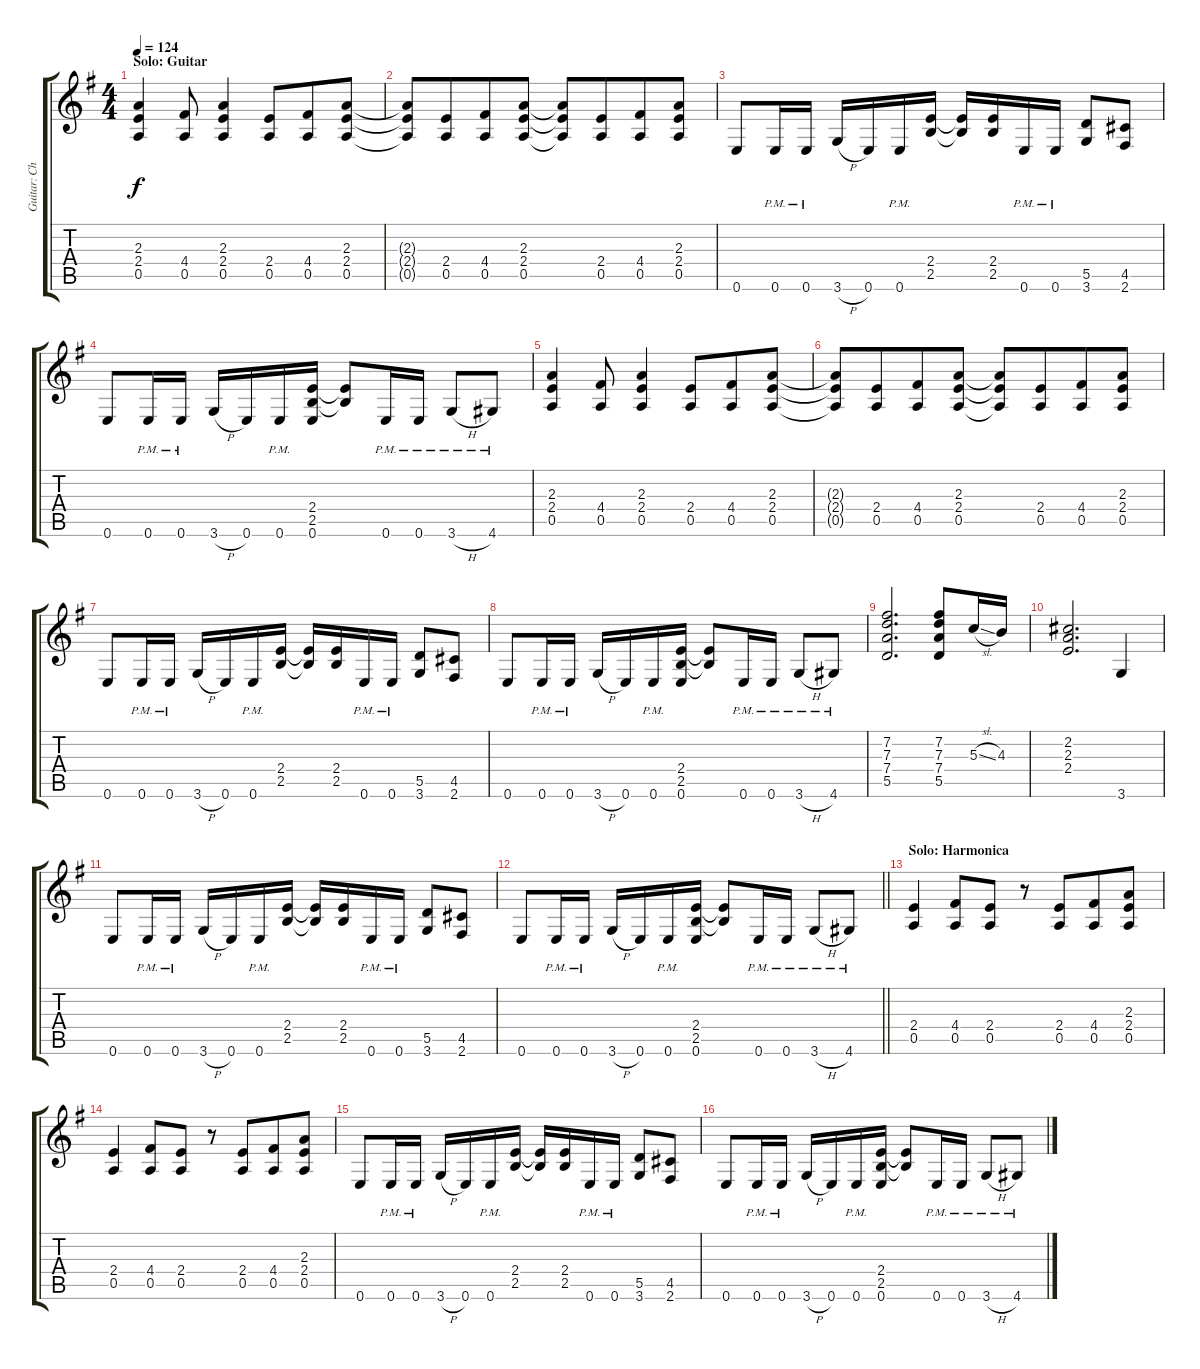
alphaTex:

\track ("Guitar: Charlie" "Guitar: Ch") {instrument distortionguitar}
\staff {score tabs}
\tuning (E4 B3 G3 D3 A2 E2) {hide}
\ts (4 4)
\section ("" "Solo: Guitar")
\tempo 124
\clef g2
\ks g
(2.3 2.4 0.5).4{dy f} (4.4 0.5).8 (2.3 2.4 0.5).4 (2.4 0.5).8{beam merge} (4.4 0.5).8 (2.3 2.4 0.5).8 |
(2.3{t} 2.4{t} 0.5{t}).8 (2.4 0.5).8{beam merge} (4.4 0.5).8 (2.3 2.4 0.5).8 (2.3{t} 2.4{t} 0.5{t}).8 (2.4 0.5).8{beam merge} (4.4 0.5).8 (2.3 2.4 0.5).8 |
0.6.8 0.6{pm}.16 0.6{pm}.16 3.6{h}.16 0.6.16 0.6{pm}.16 (2.4 2.5).16 (2.4{t} 2.5{t}).16 (2.4 2.5).16 0.6{pm}.16 0.6{pm}.16 (5.5 3.6).8 (4.5 2.6).8 |
0.6.8 0.6{pm}.16 0.6{pm}.16 3.6{h}.16 0.6.16 0.6{pm}.16 (2.4 2.5 0.6).16 (2.4{t} 2.5{t}).8 0.6{pm}.16 0.6{pm}.16 3.6{h pm}.8 4.6{pm}.8 |
(2.3 2.4 0.5).4 (4.4 0.5).8 (2.3 2.4 0.5).4 (2.4 0.5).8{beam merge} (4.4 0.5).8 (2.3 2.4 0.5).8 |
(2.3{t} 2.4{t} 0.5{t}).8 (2.4 0.5).8{beam merge} (4.4 0.5).8 (2.3 2.4 0.5).8 (2.3{t} 2.4{t} 0.5{t}).8 (2.4 0.5).8{beam merge} (4.4 0.5).8 (2.3 2.4 0.5).8 |
0.6.8 0.6{pm}.16 0.6{pm}.16 3.6{h}.16 0.6.16 0.6{pm}.16 (2.4 2.5).16 (2.4{t} 2.5{t}).16 (2.4 2.5).16 0.6{pm}.16 0.6{pm}.16 (5.5 3.6).8 (4.5 2.6).8 |
0.6.8 0.6{pm}.16 0.6{pm}.16 3.6{h}.16 0.6.16 0.6{pm}.16 (2.4 2.5 0.6).16 (2.4{t} 2.5{t}).8 0.6{pm}.16 0.6{pm}.16 3.6{h pm}.8 4.6{pm}.8 |
(7.2 7.3 7.4 5.5).2{d} (7.2 7.3 7.4 5.5).8 5.3{sl}.16 4.3.16 |
(2.2 2.3 2.4).2{d} 3.6.4 |
0.6.8 0.6{pm}.16 0.6{pm}.16 3.6{h}.16 0.6.16 0.6{pm}.16 (2.4 2.5).16 (2.4{t} 2.5{t}).16 (2.4 2.5).16 0.6{pm}.16 0.6{pm}.16 (5.5 3.6).8 (4.5 2.6).8 |
\barLineRight lightlight
0.6.8 0.6{pm}.16 0.6{pm}.16 3.6{h}.16 0.6.16 0.6{pm}.16 (2.4 2.5 0.6).16 (2.4{t} 2.5{t}).8 0.6{pm}.16 0.6{pm}.16 3.6{h pm}.8 4.6{pm}.8 |
\section ("" "Solo: Harmonica")
(2.4 0.5).4 (4.4 0.5).8 (2.4 0.5).8 r.8 (2.4 0.5).8{beam merge} (4.4 0.5).8 (2.3 2.4 0.5).8 |
(2.4 0.5).4 (4.4 0.5).8 (2.4 0.5).8 r.8 (2.4 0.5).8{beam merge} (4.4 0.5).8 (2.3 2.4 0.5).8 |
0.6.8 0.6{pm}.16 0.6{pm}.16 3.6{h}.16 0.6.16 0.6{pm}.16 (2.4 2.5).16 (2.4{t} 2.5{t}).16 (2.4 2.5).16 0.6{pm}.16 0.6{pm}.16 (5.5 3.6).8 (4.5 2.6).8 |
0.6.8 0.6{pm}.16 0.6{pm}.16 3.6{h}.16 0.6.16 0.6{pm}.16 (2.4 2.5 0.6).16 (2.4{t} 2.5{t}).8 0.6{pm}.16 0.6{pm}.16 3.6{h pm}.8 4.6{pm}.8
